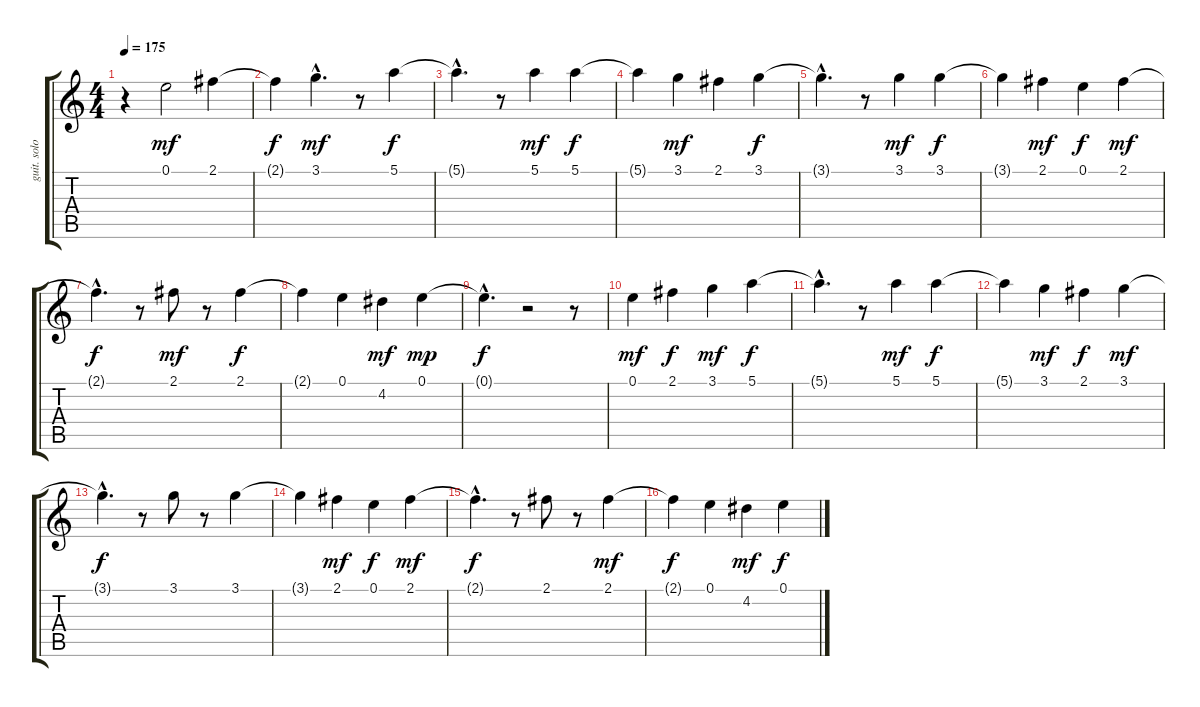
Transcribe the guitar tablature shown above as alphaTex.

\track ("guit. solo" "guit. solo") {instrument electricguitarjazz}
\staff {score tabs}
\tuning (E4 B3 G3 D3 A2 E2) {hide}
\ts (4 4)
\tempo 175
\clef g2
\ks c
r.4{dy mf instrument electricguitarjazz} 0.1.2 2.1.4 |
2.1{t}.4{dy f} 3.1{hac}.4{d dy mf} r.8 5.1.4{dy f} |
5.1{hac t}.4{d} r.8 5.1.4{dy mf} 5.1.4{dy f} |
5.1{t}.4 3.1.4{dy mf} 2.1.4 3.1.4{dy f} |
3.1{hac t}.4{d} r.8 3.1.4{dy mf} 3.1.4{dy f} |
3.1{t}.4 2.1.4{dy mf} 0.1.4{dy f} 2.1.4{dy mf} |
2.1{hac t}.4{d dy f} r.8 2.1.8{dy mf} r.8 2.1.4{dy f} |
2.1{t}.4 0.1.4 4.2.4{dy mf} 0.1.4{dy mp} |
0.1{hac t}.4{d dy f} r.2 r.8 |
0.1.4{dy mf} 2.1.4{dy f} 3.1.4{dy mf} 5.1.4{dy f} |
5.1{hac t}.4{d} r.8 5.1.4{dy mf} 5.1.4{dy f} |
5.1{t}.4 3.1.4{dy mf} 2.1.4{dy f} 3.1.4{dy mf} |
3.1{hac t}.4{d dy f} r.8 3.1.8 r.8 3.1.4 |
3.1{t}.4 2.1.4{dy mf} 0.1.4{dy f} 2.1.4{dy mf} |
2.1{hac t}.4{d dy f} r.8 2.1.8 r.8 2.1.4{dy mf} |
2.1{t}.4{dy f} 0.1.4 4.2.4{dy mf} 0.1.4{dy f}
